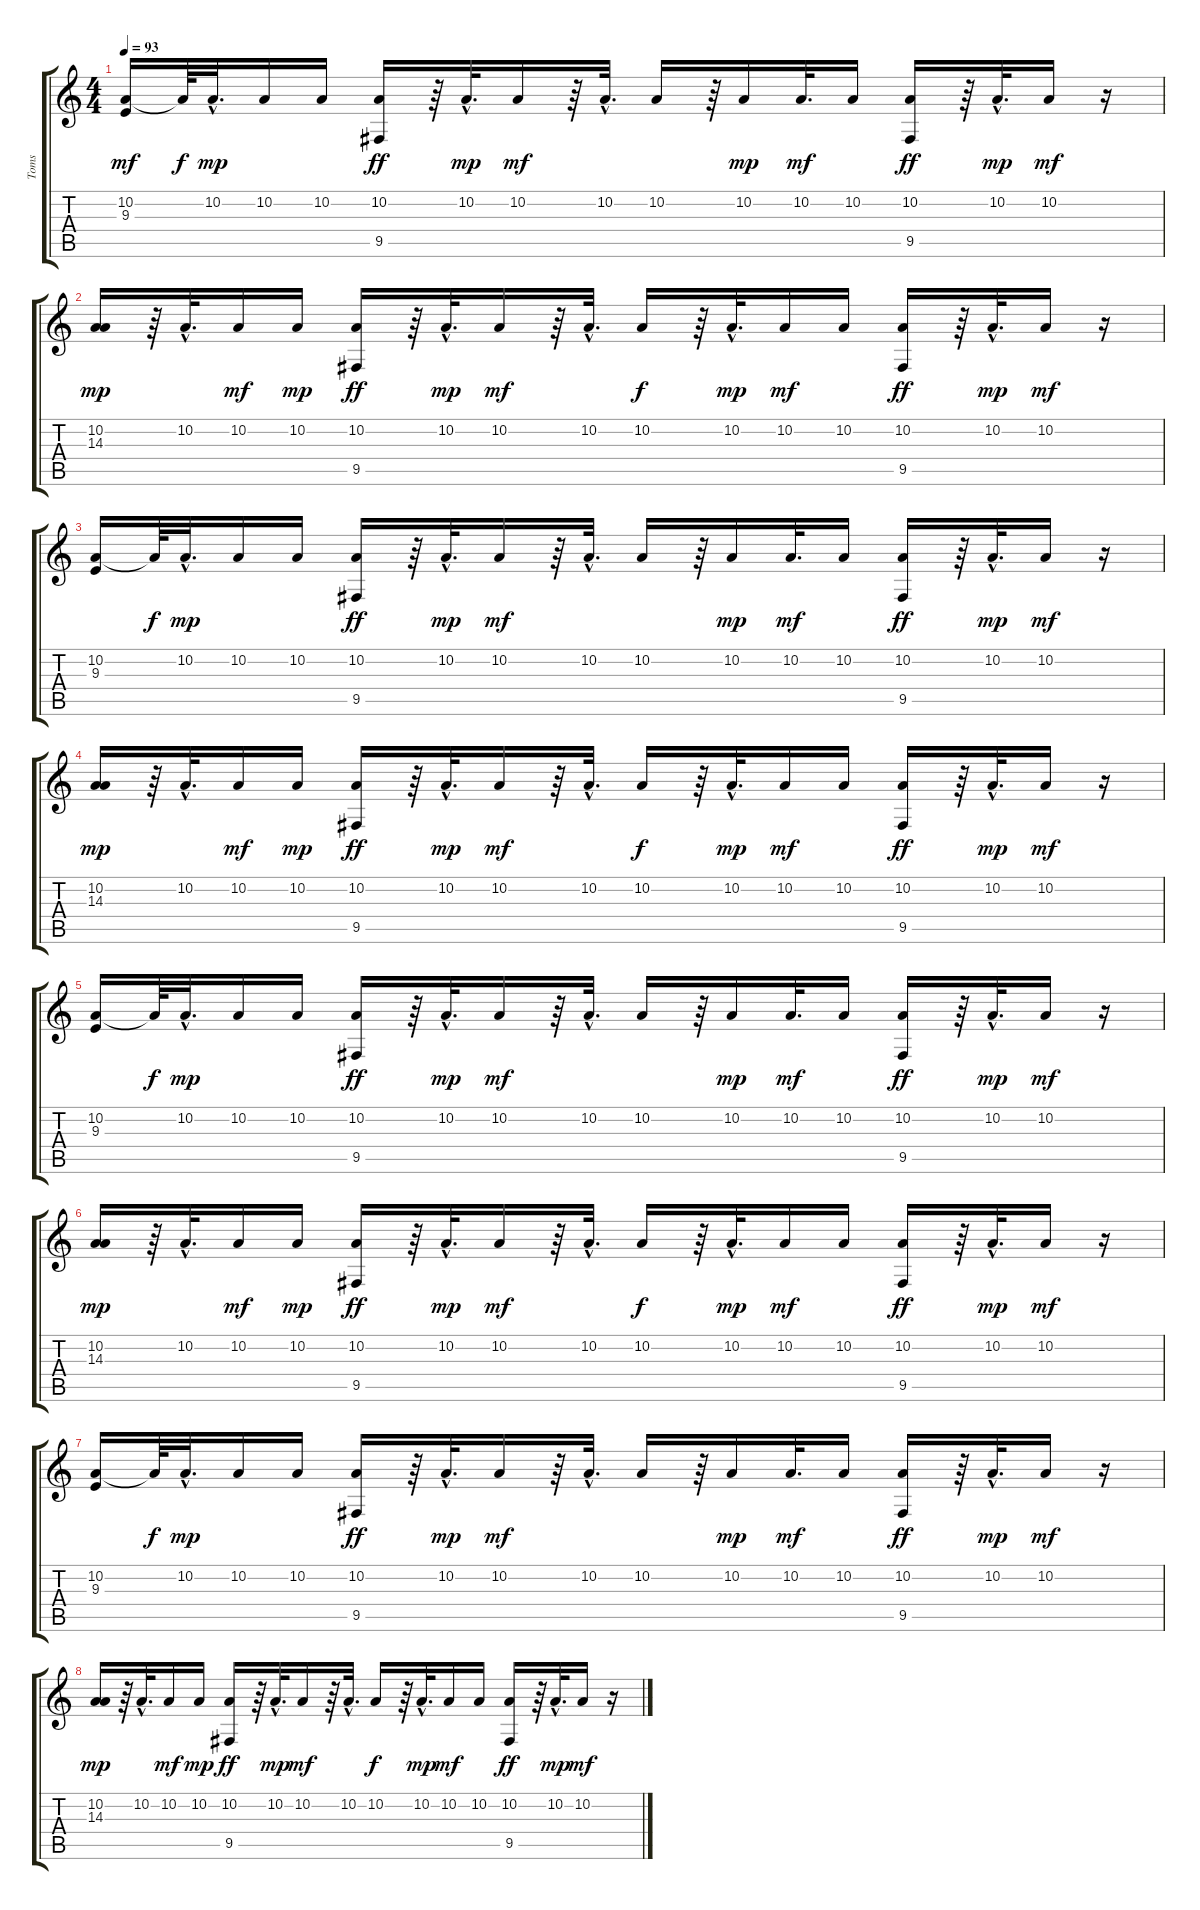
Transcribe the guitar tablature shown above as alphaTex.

\track ("Toms" "Toms") {instrument woodblock}
\staff {score tabs}
\tuning (E4 B3 G3 D3 A2 E2) {hide}
\ts (4 4)
\tempo 93
\clef g2
\ks c
(10.2 9.3).16{dy mf} 10.2{t}.64{dy f} 10.2{hac}.32{d dy mp} 10.2.16 10.2.16 (10.2 9.5).16{dy ff} r.64 10.2{hac}.32{d dy mp} 10.2.16{dy mf} r.64 10.2{hac}.32{d} 10.2.16 r.64 10.2.16{dy mp} 10.2.32{d dy mf} 10.2.16 (10.2 9.5).16{dy ff} r.64 10.2{hac}.32{d dy mp} 10.2.16{dy mf} r.16 |
(10.2 14.3).16{dy mp} r.64 10.2{hac}.32{d} 10.2.16{dy mf} 10.2.16{dy mp} (10.2 9.5).16{dy ff} r.64 10.2{hac}.32{d dy mp} 10.2.16{dy mf} r.64 10.2{hac}.32{d} 10.2.16{dy f} r.64 10.2{hac}.32{d dy mp} 10.2.16{dy mf} 10.2.16 (10.2 9.5).16{dy ff} r.64 10.2{hac}.32{d dy mp} 10.2.16{dy mf} r.16 |
(10.2 9.3).16 10.2{t}.64{dy f} 10.2{hac}.32{d dy mp} 10.2.16 10.2.16 (10.2 9.5).16{dy ff} r.64 10.2{hac}.32{d dy mp} 10.2.16{dy mf} r.64 10.2{hac}.32{d} 10.2.16 r.64 10.2.16{dy mp} 10.2.32{d dy mf} 10.2.16 (10.2 9.5).16{dy ff} r.64 10.2{hac}.32{d dy mp} 10.2.16{dy mf} r.16 |
(10.2 14.3).16{dy mp} r.64 10.2{hac}.32{d} 10.2.16{dy mf} 10.2.16{dy mp} (10.2 9.5).16{dy ff} r.64 10.2{hac}.32{d dy mp} 10.2.16{dy mf} r.64 10.2{hac}.32{d} 10.2.16{dy f} r.64 10.2{hac}.32{d dy mp} 10.2.16{dy mf} 10.2.16 (10.2 9.5).16{dy ff} r.64 10.2{hac}.32{d dy mp} 10.2.16{dy mf} r.16 |
(10.2 9.3).16 10.2{t}.64{dy f} 10.2{hac}.32{d dy mp} 10.2.16 10.2.16 (10.2 9.5).16{dy ff} r.64 10.2{hac}.32{d dy mp} 10.2.16{dy mf} r.64 10.2{hac}.32{d} 10.2.16 r.64 10.2.16{dy mp} 10.2.32{d dy mf} 10.2.16 (10.2 9.5).16{dy ff} r.64 10.2{hac}.32{d dy mp} 10.2.16{dy mf} r.16 |
(10.2 14.3).16{dy mp} r.64 10.2{hac}.32{d} 10.2.16{dy mf} 10.2.16{dy mp} (10.2 9.5).16{dy ff} r.64 10.2{hac}.32{d dy mp} 10.2.16{dy mf} r.64 10.2{hac}.32{d} 10.2.16{dy f} r.64 10.2{hac}.32{d dy mp} 10.2.16{dy mf} 10.2.16 (10.2 9.5).16{dy ff} r.64 10.2{hac}.32{d dy mp} 10.2.16{dy mf} r.16 |
(10.2 9.3).16 10.2{t}.64{dy f} 10.2{hac}.32{d dy mp} 10.2.16 10.2.16 (10.2 9.5).16{dy ff} r.64 10.2{hac}.32{d dy mp} 10.2.16{dy mf} r.64 10.2{hac}.32{d} 10.2.16 r.64 10.2.16{dy mp} 10.2.32{d dy mf} 10.2.16 (10.2 9.5).16{dy ff} r.64 10.2{hac}.32{d dy mp} 10.2.16{dy mf} r.16 |
(10.2 14.3).16{dy mp} r.64 10.2{hac}.32{d} 10.2.16{dy mf} 10.2.16{dy mp} (10.2 9.5).16{dy ff} r.64 10.2{hac}.32{d dy mp} 10.2.16{dy mf} r.64 10.2{hac}.32{d} 10.2.16{dy f} r.64 10.2{hac}.32{d dy mp} 10.2.16{dy mf} 10.2.16 (10.2 9.5).16{dy ff} r.64 10.2{hac}.32{d dy mp} 10.2.16{dy mf} r.16
